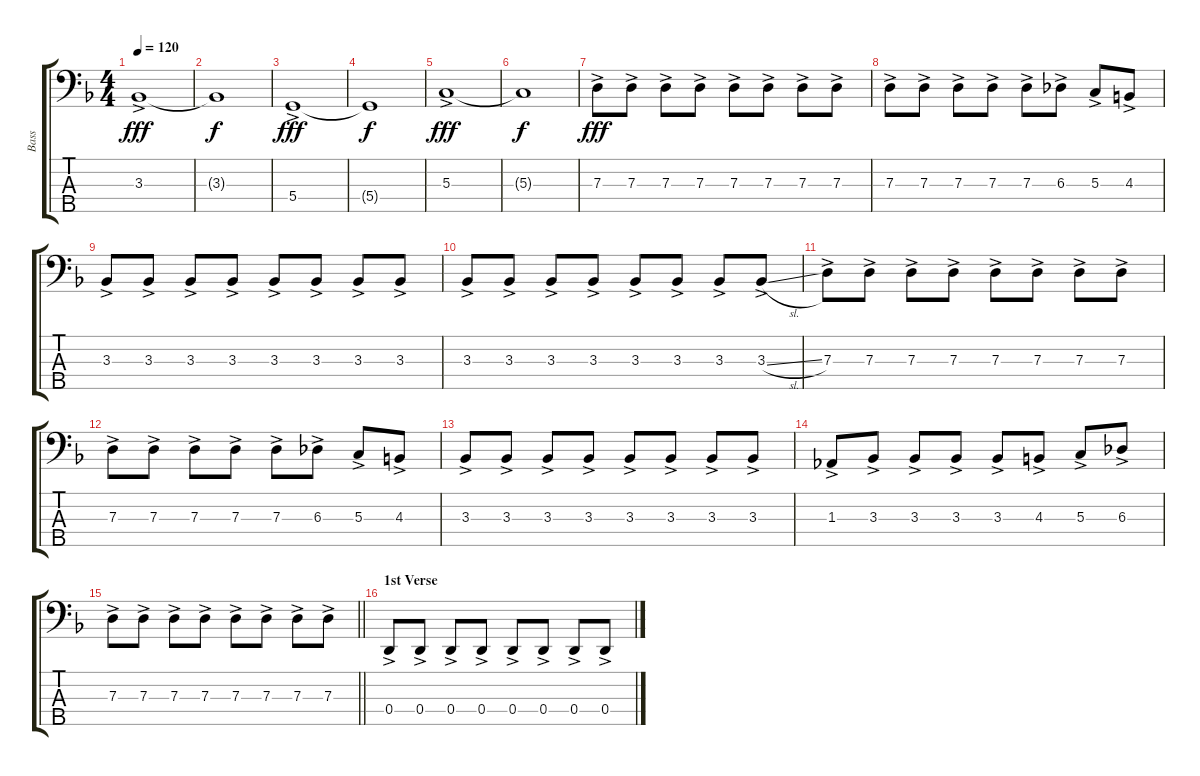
\track ("Bass" "Bass") {instrument electricbassfinger}
\staff {score tabs}
\tuning (F2 C2 G1 D1 A0) {hide}
\ts (4 4)
\tempo 120
\clef f4
\ks f
3.3{ac}.1{dy fff} |
3.3{t}.1{dy f} |
5.4{ac}.1{dy fff} |
5.4{t}.1{dy f} |
5.3{ac}.1{dy fff} |
5.3{t}.1{dy f} |
7.3{ac}.8{dy fff} 7.3{ac}.8 7.3{ac}.8 7.3{ac}.8 7.3{ac}.8 7.3{ac}.8 7.3{ac}.8 7.3{ac}.8 |
7.3{ac}.8 7.3{ac}.8 7.3{ac}.8 7.3{ac}.8 7.3{ac}.8 6.3{ac}.8 5.3{ac}.8 4.3{ac}.8 |
3.3{ac}.8 3.3{ac}.8 3.3{ac}.8 3.3{ac}.8 3.3{ac}.8 3.3{ac}.8 3.3{ac}.8 3.3{ac}.8 |
3.3{ac}.8 3.3{ac}.8 3.3{ac}.8 3.3{ac}.8 3.3{ac}.8 3.3{ac}.8 3.3{ac}.8 3.3{sl ac}.8 |
7.3{ac}.8 7.3{ac}.8 7.3{ac}.8 7.3{ac}.8 7.3{ac}.8 7.3{ac}.8 7.3{ac}.8 7.3{ac}.8 |
7.3{ac}.8 7.3{ac}.8 7.3{ac}.8 7.3{ac}.8 7.3{ac}.8 6.3{ac}.8 5.3{ac}.8 4.3{ac}.8 |
3.3{ac}.8 3.3{ac}.8 3.3{ac}.8 3.3{ac}.8 3.3{ac}.8 3.3{ac}.8 3.3{ac}.8 3.3{ac}.8 |
1.3{ac}.8 3.3{ac}.8 3.3{ac}.8 3.3{ac}.8 3.3{ac}.8 4.3{ac}.8 5.3{ac}.8 6.3{ac}.8 |
\barLineRight lightlight
7.3{ac}.8 7.3{ac}.8 7.3{ac}.8 7.3{ac}.8 7.3{ac}.8 7.3{ac}.8 7.3{ac}.8 7.3{ac}.8 |
\section ("" "1st Verse")
0.4{ac}.8 0.4{ac}.8 0.4{ac}.8 0.4{ac}.8 0.4{ac}.8 0.4{ac}.8 0.4{ac}.8 0.4{ac}.8
